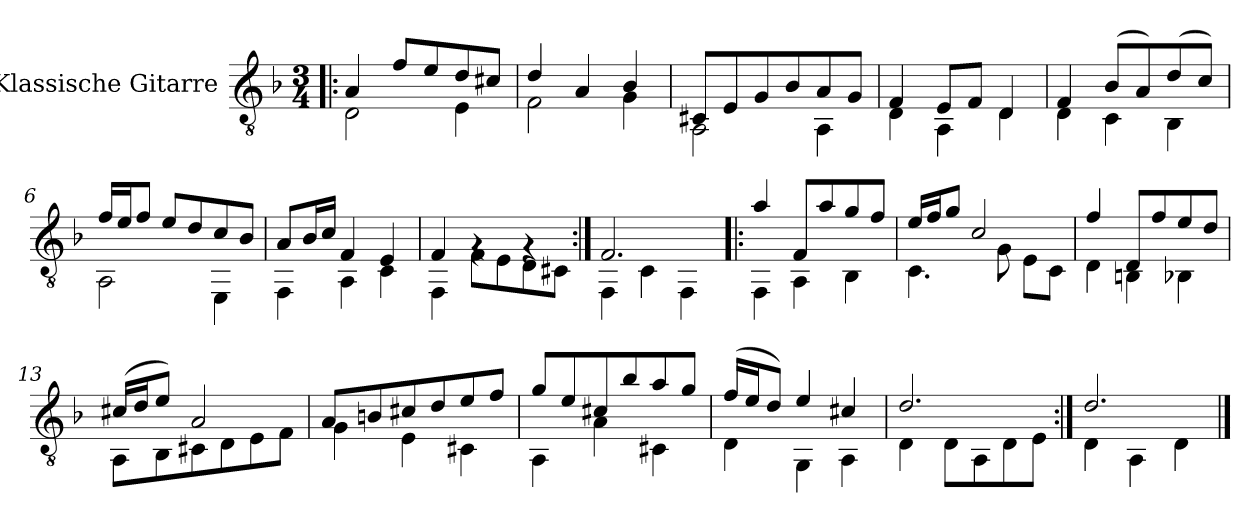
**kern
*part1
*staff1
*I"Klassische Gitarre
*I'Gitarre
*clefGv2
*k[b-]
*M3/4
*MM80
=1!|:
*^
4A/	2D<\
8f/L	.
8e/	.
8d/	4E\
8c#X/J	.
=2	=2
4d/	2F\
4A/	.
4B-/	4G<\
=3	=3
8C#X/L	2AA<\
8E/	.
8G/	.
8B-/	.
8A/	4AA\
8G/J	.
=4	=4
4F/	4D\
8E/L	4AA\
8F/J	.
4D/	4D\
!!LO:LB:g=z	!!
=5	=5
4F/	4D<\
(>8B-/L	4C<\
8A/)	.
(>8d/	4BB-\
8c/J)	.
=6	=6
16f/LL	2AA\
16e/J	.
8f/J	.
8e/L	.
8d/	.
8c/	4EE\
8B-/J	.
=7	=7
8A/L	4FF\
16B-/L	.
16c/JJ	.
4F/	4AA\
4E/	4C\
=8	=8
4F/	4FF\
4rG	8F\L
.	8E\
4rG	8D\
.	8C#X<\J
=9:|!	=9:|!
2.F/	4FF\
.	4C\
.	4FF\
!!LO:LB:g=z	!!
=10!|:	=10!|:
4a/	4FF<\
8F/L	4AA\
8a/	.
8g/	4BB-\
8f/J	.
=11	=11
16e/LL	4.C<\
16f/J	.
8g/J	.
2c/	.
.	8G<\
.	8E\L
.	8C\J
=12	=12
4f/	4D<\
8D/L	4BBn<<\
8f/	.
8e/	4BB-X<\
8d/J	.
=13	=13
(>16c#X/LL	8AA\L
16d/J	.
8e/J)	8BB-\
2A/	8C#X\
.	8D\
.	8E\
.	8F\J
!!LO:LB:g=z	!!
=14	=14
8A/L	4G\
8Bn/	.
8c#X/	4E<\
8d/	.
8e/	4C#X<\
8f/J	.
=15	=15
8g/L	4AA\
8e/	.
8c#X/	4A\
8b-/	.
8a/	4C#X<\
8g/J	.
=16	=16
(>16f/LL	4D<\
16e/J	.
8d/J)	.
4e/	4GG<\
4c#X/	4AA\
=17	=17
2.d/	4D\
.	8D\L
.	8AA\
.	8D\
.	8E\J
!!LO:LB:g=z	!!
=18:|!	=18:|!
2.d/	4D\
.	4AA\
.	4D\
*v	*v
==
*-
